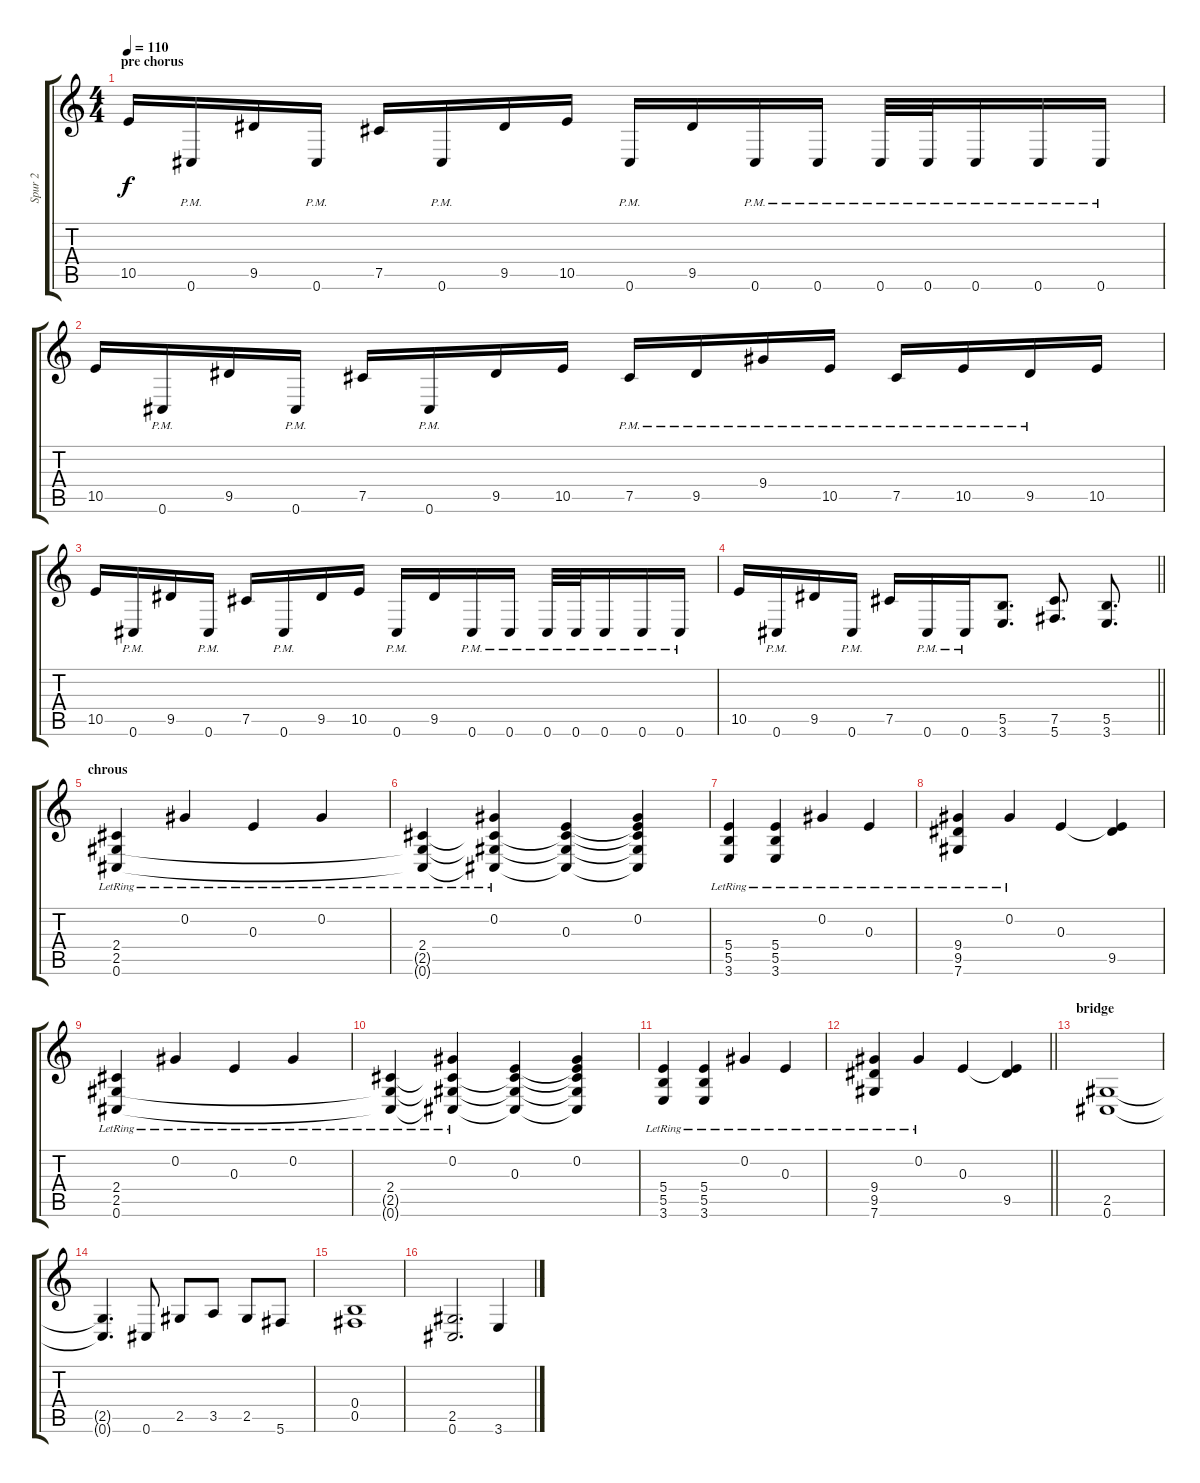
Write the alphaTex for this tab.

\track ("Spur 2" "Spur 2") {instrument distortionguitar}
\staff {score tabs}
\tuning (Db4 Ab3 E3 B2 Gb2 Db2) {hide}
\ts (4 4)
\section ("" "pre chorus")
\tempo 110
\clef g2
\ks c
10.5.16{dy f} 0.6{pm}.16 9.5.16 0.6{pm}.16 7.5.16 0.6{pm}.16 9.5.16 10.5.16 0.6{pm}.16 9.5.16 0.6{pm}.16 0.6{pm}.16 0.6{pm}.32 0.6{pm}.32 0.6{pm}.16 0.6{pm}.16 0.6{pm}.16 |
10.5.16 0.6{pm}.16 9.5.16 0.6{pm}.16 7.5.16 0.6{pm}.16 9.5.16 10.5.16 7.5{pm}.16 9.5{pm}.16 9.4{pm}.16 10.5{pm}.16 7.5{pm}.16 10.5{pm}.16 9.5{pm}.16 10.5.16 |
10.5.16 0.6{pm}.16 9.5.16 0.6{pm}.16 7.5.16 0.6{pm}.16 9.5.16 10.5.16 0.6{pm}.16 9.5.16 0.6{pm}.16 0.6{pm}.16 0.6{pm}.32 0.6{pm}.32 0.6{pm}.16 0.6{pm}.16 0.6{pm}.16 |
\barLineRight lightlight
10.5.16 0.6{pm}.16 9.5.16 0.6{pm}.16 7.5.16 0.6{pm}.16 0.6{pm}.16 (5.5 3.6).8{d} (7.5 5.6).8{d} (5.5 3.6).8{d} |
\section ("" "chrous")
(2.4{lr} 2.5{lr} 0.6{lr}).4 0.2{lr}.4 0.3{lr}.4 0.2{lr}.4 |
(2.4{lr} 2.5{t} 0.6{t}).4 (0.2{lr} 2.4{t} 2.5{t} 0.6{t}).4 (0.3 2.4{t} 2.5{t} 0.6{t}).4 (0.2 0.3{t} 2.4{t} 2.5{t} 0.6{t}).4 |
(5.4{lr} 5.5{lr} 3.6{lr}).4 (5.4{lr} 5.5{lr} 3.6{lr}).4 0.2{lr}.4 0.3{lr}.4 |
(9.4{lr} 9.5{lr} 7.6{lr}).4 0.2{lr}.4 0.3.4 (0.3{t} 9.5).4 |
(2.4{lr} 2.5{lr} 0.6{lr}).4 0.2{lr}.4 0.3{lr}.4 0.2{lr}.4 |
(2.4{lr} 2.5{t} 0.6{t}).4 (0.2{lr} 2.4{t} 2.5{t} 0.6{t}).4 (0.3 2.4{t} 2.5{t} 0.6{t}).4 (0.2 0.3{t} 2.4{t} 2.5{t} 0.6{t}).4 |
(5.4{lr} 5.5{lr} 3.6{lr}).4 (5.4{lr} 5.5{lr} 3.6{lr}).4 0.2{lr}.4 0.3{lr}.4 |
\barLineRight lightlight
(9.4{lr} 9.5{lr} 7.6{lr}).4 0.2{lr}.4 0.3.4 (0.3{t} 9.5).4 |
\section ("" "bridge")
(2.5 0.6).1 |
(2.5{t} 0.6{t}).4{d} 0.6.8 2.5.8 3.5.8 2.5.8 5.6.8 |
(0.4 0.5).1 |
(2.5 0.6).2{d} 3.6.4
